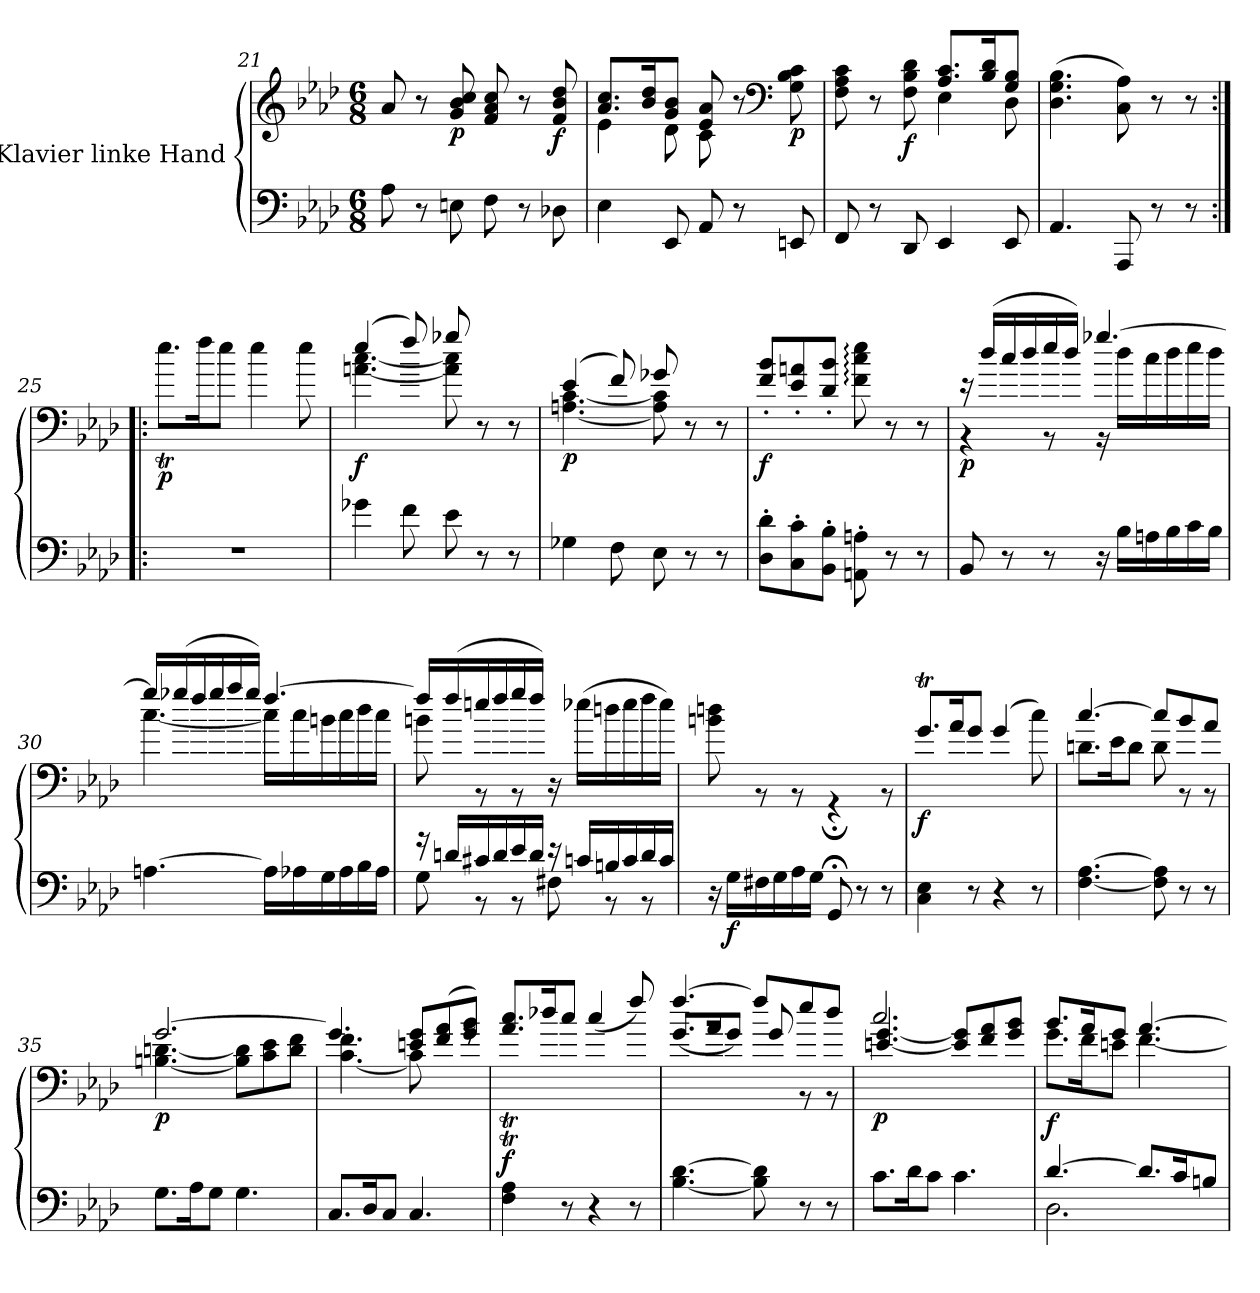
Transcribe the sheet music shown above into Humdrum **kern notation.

**kern	**kern	**dynam
*part1	*part1	*part1
*staff2	*staff1	*staff1/2
*I"Klavier linke Hand	*	*
*clefF4	*clefG2	*
*k[b-e-a-d-]	*k[b-e-a-d-]	*
*M6/8	*M6/8	*
=21	=21	=21
8A-\	8a-/	.
8r	8r	.
!	!	!LO:DY:b
8En\	8g/ 8b-/ 8cc/	p
8F\	8f/ 8a-/ 8cc/	.
8r	8r	.
!	!	!LO:DY:b
8D-X\	8f/ 8b-/ 8dd-/	f
=22	=22	=22
*	*^	*
4E-\	8.a-/ 8.cc/L	4e-\	.
.	16b-/ 16dd-/K	.	.
8EE-/	8g/ 8b-/J	8d-\	.
8AA-/	8e-/ 8a-/	8c\	.
8r	8r	4ryy	.
*	*clefF4	*	*
!	!	!	!LO:DY:b
8EEn/	8G\ 8B-\ 8c\	.	p
=23	=23	=23	=23
8FF/	8F\ 8A-\ 8c\	4.ryy	.
8r	8r	.	.
!	!	!	!LO:DY:b
8DD-/	8F\ 8B-\ 8d-\	.	f
4EE-/	8.A-/ 8.c/L	4E-\	.
.	16B-/ 16d-/K	.	.
8EE-/	8G/ 8B-/J	8D-\	.
*	*v	*v	*
!!LO:PB:g=z
=24	=24	=24
4.AA-/	(>4.D-\ 4.G\ 4.B-\	.
8AAA-/	8C\ 8A-\)	.
8r	8r	.
8r	8r	.
=25:|!|:	=25:|!|:	=25:|!|:
*	*^	*
!	!	!	!LO:DY:b
2.r	2.ryy	8.ee-T\L	p
.	.	16ff\K	.
.	.	8ee-\J	.
.	.	4ee-\	.
.	.	8ee-\	.
=26	=26	=26	=26
!	!	!	!LO:DY:b
4g-X\	(>4ee-/	[4.an\ [4.cc\	f
8f\	8ff/)	.	.
8e-\	8gg-X/	8a\] 8cc\]	.
8r	8ryy	8r	.
8r	8ryy	8r	.
=27	=27	=27	=27
!	!	!	!LO:DY:b
4G-X\	(>4e-/	[4.An\ [4.c\	p
8F\	8f/)	.	.
8E-\	8g-X/	8A\] 8c\]	.
8r	8ryy	8r	.
8r	8ryy	8r	.
=28	=28	=28	=28
!	!	!	!LO:DY:b
*	*v	*v	*
8D-\' 8d-\'L	8f/' 8b-/'L	f
8C\' 8c\'	8e-/' 8an/'	.
8BB-\' 8B-\'J	8d-/' 8b-/'J	.
8AAn\' 8An\'	8f\: 8cc\: 8ee-\:	.
8r	8r	.
8r	8r	.
!!LO:LB:g=z
=29	=29	=29
*	*^	*
!	!	!	!LO:DY:b
8BB-/	16r	4r	p
.	(>16dd-/LL	.	.
8r	16cc/	.	.
.	16dd-/	.	.
8r	16ee-/	8r	.
.	16dd-/JJ)	.	.
16r	[4.gg-X/	16r	.
16B-\LL	.	16dd-\LL	.
16An\	.	16cc\	.
16B-\	.	16dd-\	.
16c\	.	16ee-\	.
16B-\JJ	.	16dd-\JJ	.
=30	=30	=30	=30
[4.An\	16gg-/LL]	[4.cc\	.
.	(>16gg-X/	.	.
.	16ff/	.	.
.	16gg-/	.	.
.	16aa-/	.	.
.	16gg-/JJ)	.	.
16A\LL]	[4.ff/	16cc\LL]	.
16A-X\	.	16cc\	.
16G\	.	16bn\	.
16A-\	.	16cc\	.
16B-\	.	16dd-\	.
16A-\JJ	.	16cc\JJ	.
=31	=31	=31	=31
*^	*	*	*
16r	8G\	16ff/LL]	8bn\	.
16dn/LL	.	(>16ff/	.	.
16c#X/	8r	16een/	8r	.
16d/	.	16ff/	.	.
16e-/	8r	16gg/	8r	.
16d/JJ	.	16ff/JJ)	.	.
16r	8F#X\	16r	4.ryy	.
16cn/LL	.	(<16ee-X\LL	.	.
16B/	8r	16ddn\	.	.
16c/	.	16ee-\	.	.
16d/	8r	16ff\	.	.
16c/JJ	.	16ee-\JJ)	.	.
*v	*v	*	*	*
!!LO:LB:g=z	!!
=32	=32	=32	=32
16r	2.ryy	8bn\ 8ddn\	.
!	!	!	!LO:DY:b=2
16G\LL	.	.	f
16F#X\	.	8r	.
16G\	.	.	.
16A-\	.	8r	.
16G\JJ	.	.	.
8GG;</	.	4r;<	.
8r	.	.	.
8r	.	8r	.
=33	=33	=33	=33
!	!	!	!LO:DY:b
*	*v	*v	*
4C\ 4E-\	8.gt/L	f
.	16a-/K	.
8r	8g/J	.
4r	(>4g/	.
8r	8cc\)	.
=34	=34	=34
*	*^	*
[4.F\ [4.A-\	[4.cc/	8.dn\L	.
.	.	16e-\K	.
.	.	8d\J	.
8F\] 8A-\]	8cc/L]	8d\	.
8r	8b-/	8r	.
8r	8a-/J	8r	.
=35	=35	=35	=35
!	!	!	!LO:DY:b
8.G\L	[2.g/	[4.Bn\ [4.dn\	p
16A-\K	.	.	.
8G\J	.	.	.
4.G\	.	8Bn\] 8d\]L	.
.	.	8c\ 8e-\	.
.	.	8d\ 8f\J	.
=36	=36	=36	=36
8.C/L	4.g/]	[4.c\ 4.f\	.
16D-/K	.	.	.
8C/J	.	.	.
4.C/	8en/ 8g/L	8c\]	.
.	(>8f/ 8a-/	8rg	.
.	8g/ 8b-/J)	8rg	.
=37	=37	=37	=37
!	!	!	!LO:DY:b
4F\ 4A-\	2.ryy	8.a-/T 8.cc/TL	f
.	.	16dd-/K	.
8r	.	8cc/J	.
4r	.	(>4cc/	.
8r	.	8ff/)	.
!!LO:LB:g=z	!!
=38	=38	=38	=38
[4.B-\ [4.d-\	[4.ff/	(>8.g/L	.
.	.	16a-/K	.
.	.	8g/J)	.
8B-\] 8d-\]	8ff/L]	8g/	.
8r	8ee-/	8r	.
8r	8dd-/J	8r	.
=39	=39	=39	=39
!	!	!	!LO:DY:b
8.c\L	2.cc/	[4.en/ [4.g/	p
16d-\K	.	.	.
8c\J	.	.	.
4.c\	.	8e/] 8g/]L	.
.	.	8f/ 8a-/	.
.	.	8g/ 8b-/J	.
=40	=40	=40	=40
*^	*	*	*
!	!	!	!	!LO:DY:b
[4.d-/	2.D-\	8.b-/L	8.g\L	f
.	.	16a-/K	16f\K	.
.	.	8g/J	8en\J	.
8.d-/L]	.	[4.a-/	[4.f\	.
16c/K	.	.	.	.
8Bn/J	.	.	.	.
*v	*v	*	*	*
*	*v	*v	*
=	=	=
*-	*-	*-
